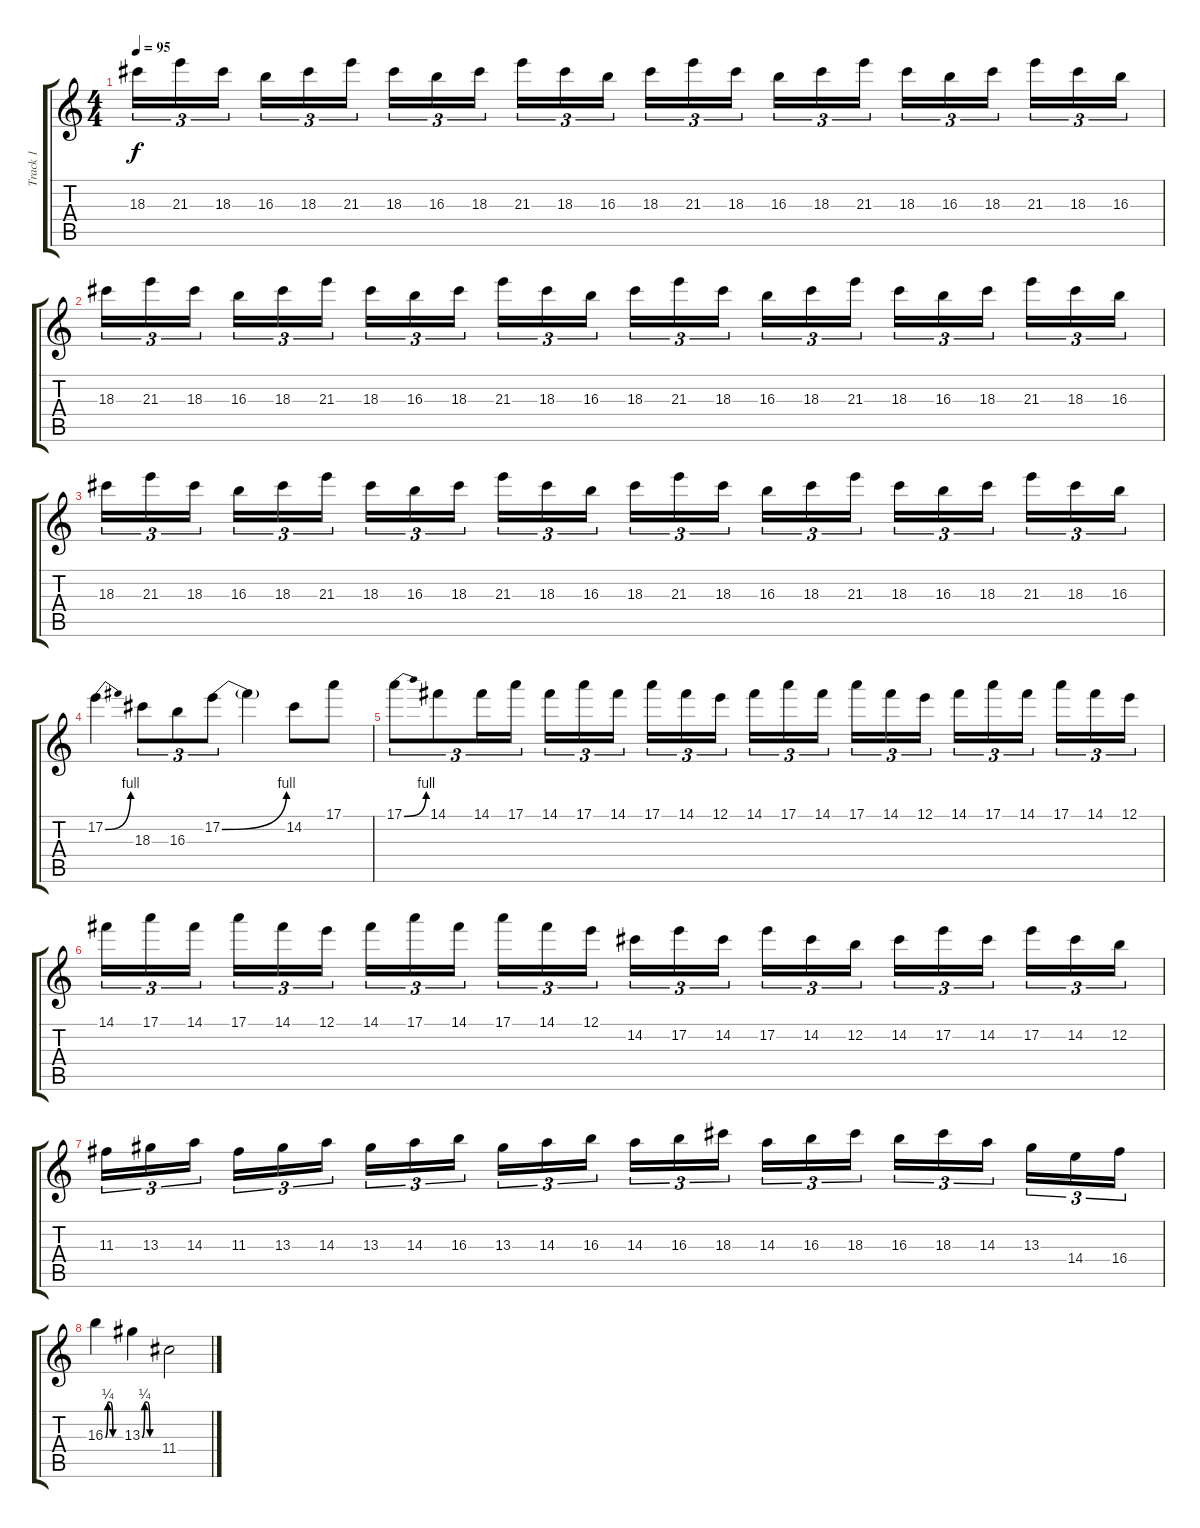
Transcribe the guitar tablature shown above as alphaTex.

\track ("Track 1" "Track 1") {instrument distortionguitar}
\staff {score tabs}
\tuning (E4 B3 G3 D3 A2 E2) {hide}
\ts (4 4)
\tempo 95
\clef g2
\ks c
18.3.16{tu (3 2) dy f} 21.3.16{tu (3 2)} 18.3.16{tu (3 2) beam splitsecondary} 16.3.16{tu (3 2)} 18.3.16{tu (3 2)} 21.3.16{tu (3 2)} 18.3.16{tu (3 2)} 16.3.16{tu (3 2)} 18.3.16{tu (3 2) beam splitsecondary} 21.3.16{tu (3 2)} 18.3.16{tu (3 2)} 16.3.16{tu (3 2)} 18.3.16{tu (3 2)} 21.3.16{tu (3 2)} 18.3.16{tu (3 2) beam splitsecondary} 16.3.16{tu (3 2)} 18.3.16{tu (3 2)} 21.3.16{tu (3 2)} 18.3.16{tu (3 2)} 16.3.16{tu (3 2)} 18.3.16{tu (3 2) beam splitsecondary} 21.3.16{tu (3 2)} 18.3.16{tu (3 2)} 16.3.16{tu (3 2)} |
18.3.16{tu (3 2)} 21.3.16{tu (3 2)} 18.3.16{tu (3 2) beam splitsecondary} 16.3.16{tu (3 2)} 18.3.16{tu (3 2)} 21.3.16{tu (3 2)} 18.3.16{tu (3 2)} 16.3.16{tu (3 2)} 18.3.16{tu (3 2) beam splitsecondary} 21.3.16{tu (3 2)} 18.3.16{tu (3 2)} 16.3.16{tu (3 2)} 18.3.16{tu (3 2)} 21.3.16{tu (3 2)} 18.3.16{tu (3 2) beam splitsecondary} 16.3.16{tu (3 2)} 18.3.16{tu (3 2)} 21.3.16{tu (3 2)} 18.3.16{tu (3 2)} 16.3.16{tu (3 2)} 18.3.16{tu (3 2) beam splitsecondary} 21.3.16{tu (3 2)} 18.3.16{tu (3 2)} 16.3.16{tu (3 2)} |
18.3.16{tu (3 2)} 21.3.16{tu (3 2)} 18.3.16{tu (3 2) beam splitsecondary} 16.3.16{tu (3 2)} 18.3.16{tu (3 2)} 21.3.16{tu (3 2)} 18.3.16{tu (3 2)} 16.3.16{tu (3 2)} 18.3.16{tu (3 2) beam splitsecondary} 21.3.16{tu (3 2)} 18.3.16{tu (3 2)} 16.3.16{tu (3 2)} 18.3.16{tu (3 2)} 21.3.16{tu (3 2)} 18.3.16{tu (3 2) beam splitsecondary} 16.3.16{tu (3 2)} 18.3.16{tu (3 2)} 21.3.16{tu (3 2)} 18.3.16{tu (3 2)} 16.3.16{tu (3 2)} 18.3.16{tu (3 2) beam splitsecondary} 21.3.16{tu (3 2)} 18.3.16{tu (3 2)} 16.3.16{tu (3 2)} |
17.2{be (bend 0 0 60 4)}.4 18.3.8{tu (3 2)} 16.3.8{tu (3 2)} 17.2{be (bend 0 0 60 4)}.8{tu (3 2)} 17.2{t}.4 14.2.8 17.1.8 |
17.1{be (bend 0 0 60 4)}.8{tu (3 2)} 14.1.8{tu (3 2)} 14.1.16{tu (3 2)} 17.1.16{tu (3 2)} 14.1.16{tu (3 2)} 17.1.16{tu (3 2)} 14.1.16{tu (3 2) beam splitsecondary} 17.1.16{tu (3 2)} 14.1.16{tu (3 2)} 12.1.16{tu (3 2)} 14.1.16{tu (3 2)} 17.1.16{tu (3 2)} 14.1.16{tu (3 2) beam splitsecondary} 17.1.16{tu (3 2)} 14.1.16{tu (3 2)} 12.1.16{tu (3 2)} 14.1.16{tu (3 2)} 17.1.16{tu (3 2)} 14.1.16{tu (3 2) beam splitsecondary} 17.1.16{tu (3 2)} 14.1.16{tu (3 2)} 12.1.16{tu (3 2)} |
14.1.16{tu (3 2)} 17.1.16{tu (3 2)} 14.1.16{tu (3 2) beam splitsecondary} 17.1.16{tu (3 2)} 14.1.16{tu (3 2)} 12.1.16{tu (3 2)} 14.1.16{tu (3 2)} 17.1.16{tu (3 2)} 14.1.16{tu (3 2) beam splitsecondary} 17.1.16{tu (3 2)} 14.1.16{tu (3 2)} 12.1.16{tu (3 2)} 14.2.16{tu (3 2)} 17.2.16{tu (3 2)} 14.2.16{tu (3 2) beam splitsecondary} 17.2.16{tu (3 2)} 14.2.16{tu (3 2)} 12.2.16{tu (3 2)} 14.2.16{tu (3 2)} 17.2.16{tu (3 2)} 14.2.16{tu (3 2) beam splitsecondary} 17.2.16{tu (3 2)} 14.2.16{tu (3 2)} 12.2.16{tu (3 2)} |
11.3.16{tu (3 2)} 13.3.16{tu (3 2)} 14.3.16{tu (3 2) beam splitsecondary} 11.3.16{tu (3 2)} 13.3.16{tu (3 2)} 14.3.16{tu (3 2)} 13.3.16{tu (3 2)} 14.3.16{tu (3 2)} 16.3.16{tu (3 2) beam splitsecondary} 13.3.16{tu (3 2)} 14.3.16{tu (3 2)} 16.3.16{tu (3 2)} 14.3.16{tu (3 2)} 16.3.16{tu (3 2)} 18.3.16{tu (3 2) beam splitsecondary} 14.3.16{tu (3 2)} 16.3.16{tu (3 2)} 18.3.16{tu (3 2)} 16.3.16{tu (3 2)} 18.3.16{tu (3 2)} 14.3.16{tu (3 2) beam splitsecondary} 13.3.16{tu (3 2)} 14.4.16{tu (3 2)} 16.4.16{tu (3 2)} |
16.3{be (custom 0 0 10 1 20 1 30 0 60 0)}.4 13.3{be (custom 0 0 10 1 20 1 30 0 60 0)}.4 11.4.2
